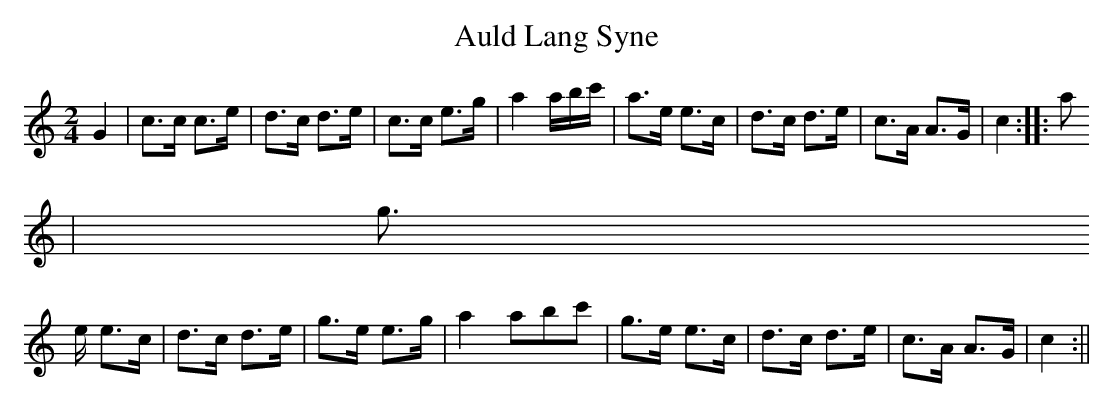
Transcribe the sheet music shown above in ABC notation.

X:1
T:Auld Lang Syne
M:2/4
L:1/8
K:C major
G2|c>c c>e|d>c d>e|c>c e>g|a2 a/2b/2c'/2|a>e e>c|d>c d>e|c>A A>G|c2:||:a
|g
>e e>c|d>c d>e|g>e e>g|a2 abc'|g>e e>c|d>c d>e|c>A A>G|c2:||
